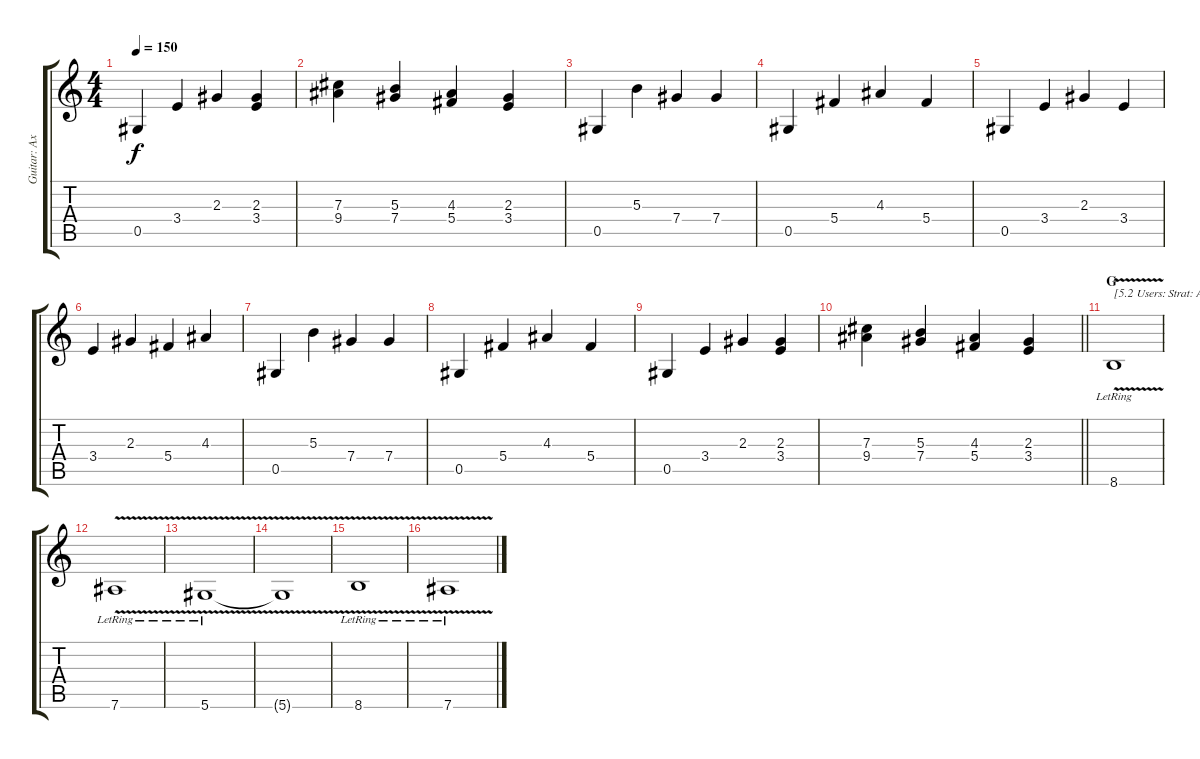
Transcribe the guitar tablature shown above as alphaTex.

\track ("Guitar: Axel" "Guitar: Ax") {instrument distortionguitar}
\staff {score tabs}
\tuning (Eb4 Bb3 Gb3 Db3 Ab2 Eb2) {hide}
\ts (4 4)
\tempo 150
\clef g2
\ks c
0.5.4{dy f} 3.4.4 2.3.4 (2.3 3.4).4 |
(7.3 9.4).4 (5.3 7.4).4 (4.3 5.4).4 (2.3 3.4).4 |
0.5.4 5.3.4 7.4.4 7.4.4 |
0.5.4 5.4.4 4.3.4 5.4.4 |
0.5.4 3.4.4 2.3.4 3.4.4 |
3.4.4 2.3.4 5.4.4 4.3.4 |
0.5.4 5.3.4 7.4.4 7.4.4 |
0.5.4 5.4.4 4.3.4 5.4.4 |
0.5.4 3.4.4 2.3.4 (2.3 3.4).4 |
\barLineRight lightlight
(7.3 9.4).4 (5.3 7.4).4 (4.3 5.4).4 (2.3 3.4).4 |
\section ("" "G")
8.6{v lr}.1{txt "[5.2 Users: Strat: Amp: British Vintage: Dist+]" volume 13 balance 8 instrument distortionguitar} |
7.6{v lr}.1 |
5.6{v lr}.1 |
5.6{t}.1 |
8.6{v lr}.1 |
7.6{v lr}.1
